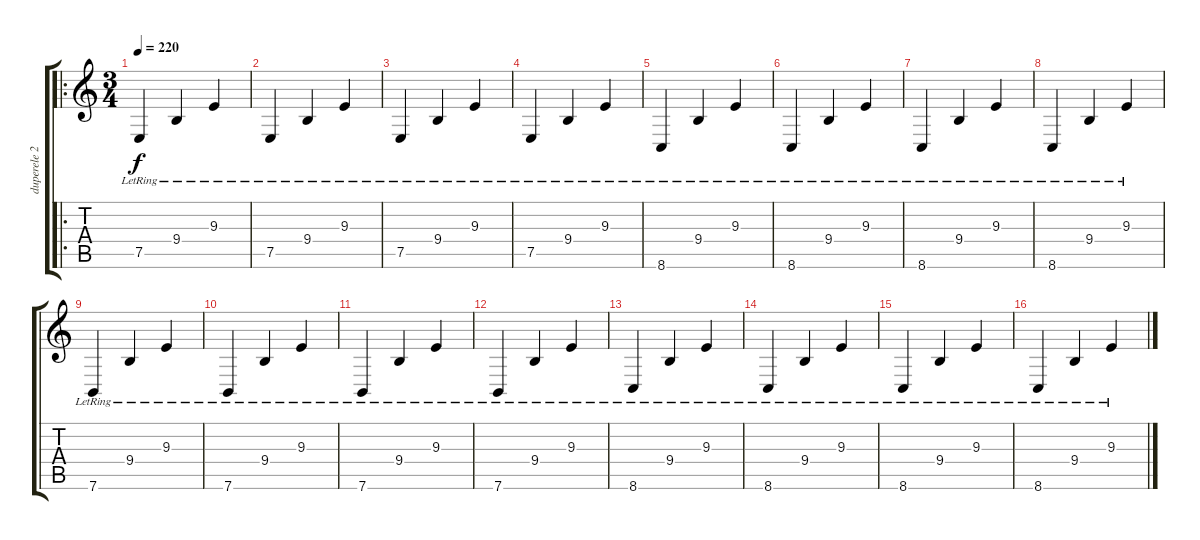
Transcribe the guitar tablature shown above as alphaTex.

\track ("duperele 2:)" "duperele 2") {instrument synthstrings1}
\staff {score tabs}
\tuning (E4 B3 G3 D3 A2 E2) {hide}
\ro
\ts (3 4)
\tempo 220
\clef g2
\ks c
7.5{lr}.4{dy f instrument synthstrings1} 9.4{lr}.4 9.3{lr}.4 |
7.5{lr}.4 9.4{lr}.4 9.3{lr}.4 |
7.5{lr}.4 9.4{lr}.4 9.3{lr}.4 |
7.5{lr}.4 9.4{lr}.4 9.3{lr}.4 |
8.6{lr}.4 9.4{lr}.4 9.3{lr}.4 |
8.6{lr}.4 9.4{lr}.4 9.3{lr}.4 |
8.6{lr}.4 9.4{lr}.4 9.3{lr}.4 |
8.6{lr}.4 9.4{lr}.4 9.3{lr}.4 |
7.6{lr}.4 9.4{lr}.4 9.3{lr}.4 |
7.6{lr}.4 9.4{lr}.4 9.3{lr}.4 |
7.6{lr}.4 9.4{lr}.4 9.3{lr}.4 |
7.6{lr}.4 9.4{lr}.4 9.3{lr}.4 |
8.6{lr}.4 9.4{lr}.4 9.3{lr}.4 |
8.6{lr}.4 9.4{lr}.4 9.3{lr}.4 |
8.6{lr}.4 9.4{lr}.4 9.3{lr}.4 |
8.6{lr}.4 9.4{lr}.4 9.3{lr}.4
